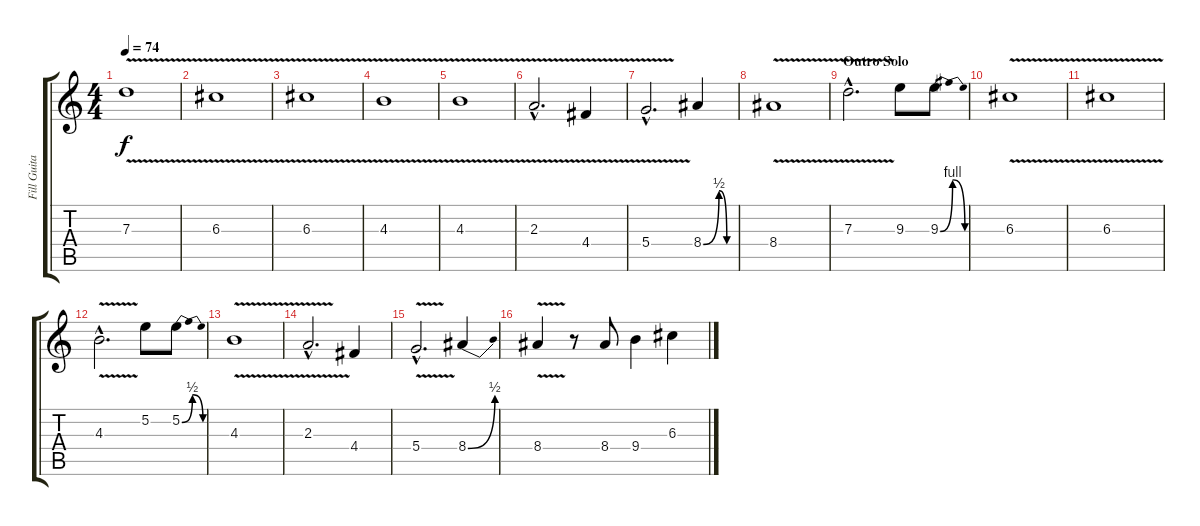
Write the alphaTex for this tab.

\track ("Fill Guitar #1" "Fill Guita") {instrument distortionguitar}
\staff {score tabs}
\tuning (E4 B3 G3 D3 A2 E2) {hide}
\ts (4 4)
\tempo 74
\clef g2
\ks c
7.3{v}.1{dy f} |
6.3{v}.1 |
6.3{v}.1 |
4.3{v}.1 |
4.3{v}.1 |
2.3{v hac}.2{d} 4.4{v}.4 |
5.4{v hac}.2{d} 8.4{be (custom 0 0 30 2 45 0 60 0)}.4 |
8.4{v}.1 |
\section ("" "Outro Solo")
7.3{v hac}.2{d} 9.3.8 9.3{be (bendrelease 0 0 30 4 30 4 60 0)}.8 |
6.3{v}.1 |
6.3{v}.1 |
4.3{v hac}.2{d} 5.2.8 5.2{be (bendrelease 0 0 30 2 30 2 60 0)}.8 |
4.3{v}.1 |
2.3{v hac}.2{d} 4.4.4 |
5.4{v hac}.2{d} 8.4{be (bend 0 0 60 2)}.4 |
8.4{v}.4 r.8 8.4.8 9.4.4 6.3.4
